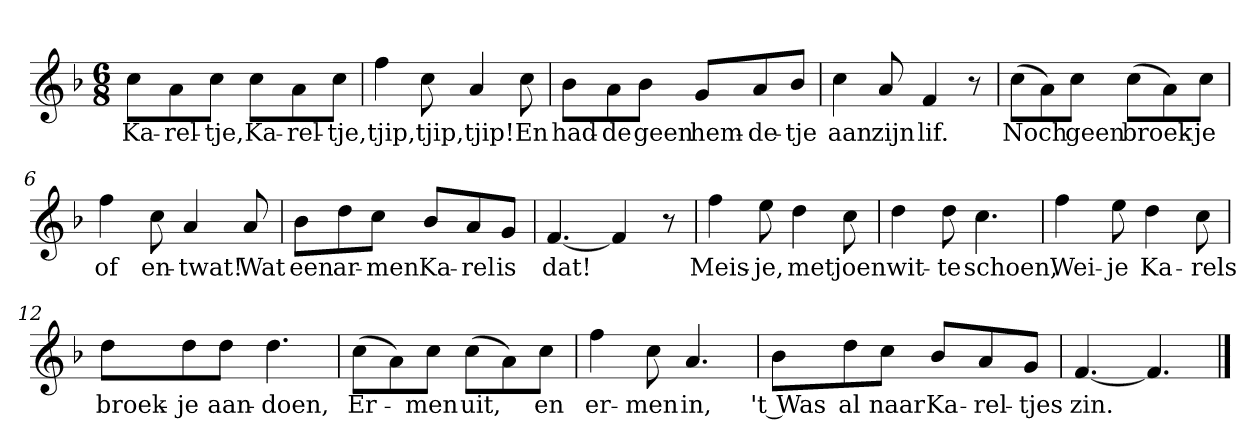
**kern	**text
*part1	*part1
*staff1	*staff1
*clefG2	*
*k[b-]	*
*F:	*
*M6/8	*
*MM120	*
=1	=1
8cc\L	Ka-
8a\	-rel-
8cc\J	-tje,
8cc\L	Ka-
8a\	-rel-
8cc\J	-tje,
=2	=2
4ff	tjip,
8cc	tjip,
4a	tjip!
8cc	En
=3	=3
8b-\L	had-
8a\	-de
8b-\J	geen
8g/L	hem-
8a/	-de-
8b-/J	-tje
=4	=4
4cc	aan
8a	zijn
4f	lif.
8r	.
=5	=5
(8cc\L	Noch
8a\)	.
8cc\J	geen
(8cc\L	broek-
8a\)	.
8cc\J	-je
=6	=6
4ff	of
8cc	en-
4a	-twat!
8a	Wat
=7	=7
8b-\L	een
8dd\	ar-
8cc\J	-men
8b-/L	Ka-
8a/	-rel
8g/J	is
=8	=8
[4.f	dat!
4f]	.
8r	.
=9	=9
4ff	Meis-
8ee	-je,
4dd	met
8cc	joen
=10	=10
4dd	wit-
8dd	-te
4.cc	schoen,
=11	=11
4ff	Wei-
8ee	-je
4dd	Ka-
8cc	-rels
=12	=12
8dd\L	broek-
8dd\	-je
8dd\J	aan-
4.dd	-doen,
=13	=13
(8cc\L	Er-
8a\)	.
8cc\J	-men
(8cc\L	uit,
8a\)	.
8cc\J	en
=14	=14
4ff	er-
8cc	-men
4.a	in,
=15	=15
8b-\L	't Was
8dd\	al
8cc\J	naar
8b-/L	Ka-
8a/	-rel-
8g/J	-tjes
=16	=16
[4.f	zin.
4.f]	.
==	==
*-	*-
